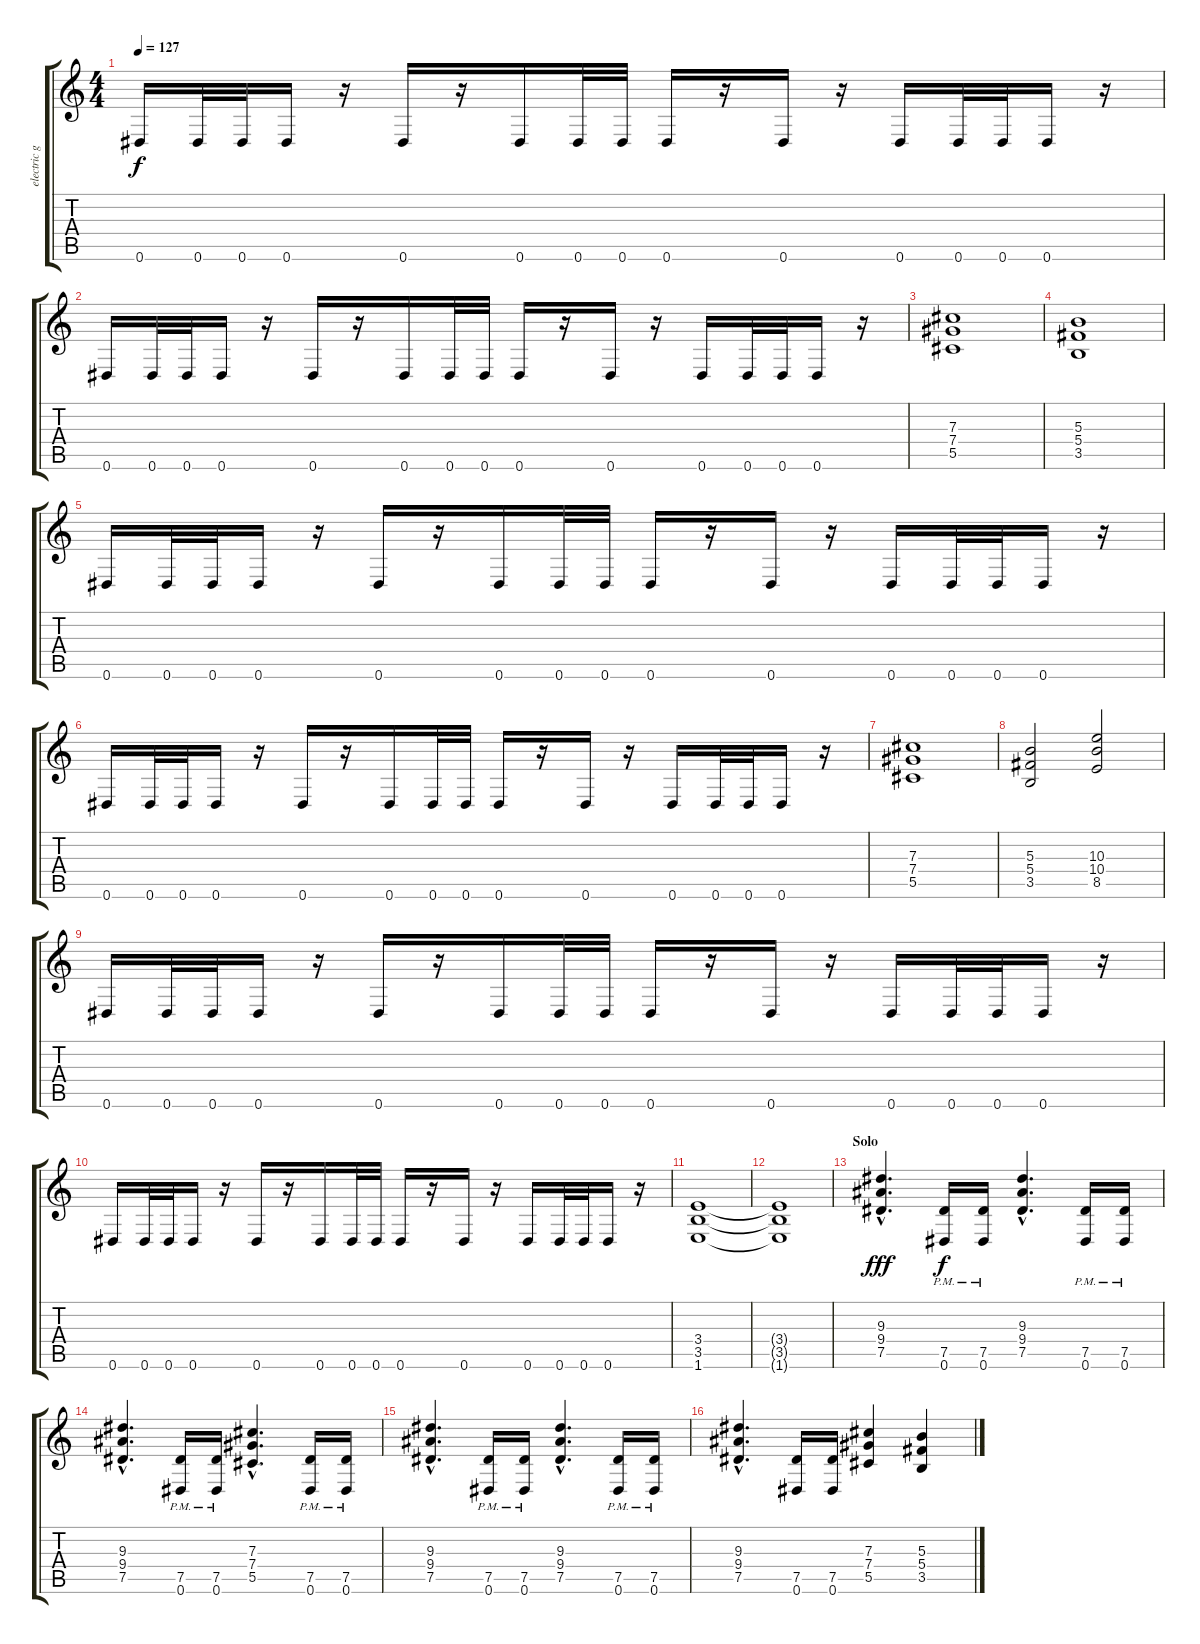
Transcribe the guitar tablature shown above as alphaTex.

\track ("electric guitar I" "electric g") {instrument distortionguitar}
\staff {score tabs}
\tuning (Eb4 Bb3 Gb3 Db3 Ab2 Eb2) {hide}
\ts (4 4)
\tempo 127
\clef g2
\ks c
0.6.16{dy f} 0.6.32 0.6.32 0.6.16 r.16 0.6.16 r.16 0.6.16 0.6.32 0.6.32 0.6.16 r.16 0.6.16 r.16 0.6.16 0.6.32 0.6.32 0.6.16 r.16 |
0.6.16 0.6.32 0.6.32 0.6.16 r.16 0.6.16 r.16 0.6.16 0.6.32 0.6.32 0.6.16 r.16 0.6.16 r.16 0.6.16 0.6.32 0.6.32 0.6.16 r.16 |
(7.3 7.4 5.5).1{volume 13} |
(5.3 5.4 3.5).1 |
0.6.16{volume 16} 0.6.32 0.6.32 0.6.16 r.16 0.6.16 r.16 0.6.16 0.6.32 0.6.32 0.6.16 r.16 0.6.16 r.16 0.6.16 0.6.32 0.6.32 0.6.16 r.16 |
0.6.16 0.6.32 0.6.32 0.6.16 r.16 0.6.16 r.16 0.6.16 0.6.32 0.6.32 0.6.16 r.16 0.6.16 r.16 0.6.16 0.6.32 0.6.32 0.6.16 r.16 |
(7.3 7.4 5.5).1{volume 13} |
(5.3 5.4 3.5).2 (10.3 10.4 8.5).2 |
0.6.16{volume 16} 0.6.32 0.6.32 0.6.16 r.16 0.6.16 r.16 0.6.16 0.6.32 0.6.32 0.6.16 r.16 0.6.16 r.16 0.6.16 0.6.32 0.6.32 0.6.16 r.16 |
0.6.16 0.6.32 0.6.32 0.6.16 r.16 0.6.16 r.16 0.6.16 0.6.32 0.6.32 0.6.16 r.16 0.6.16 r.16 0.6.16 0.6.32 0.6.32 0.6.16 r.16 |
(3.4 3.5 1.6).1 |
(3.4{t} 3.5{t} 1.6{t}).1 |
\section ("" "Solo")
(9.3{hac} 9.4{hac} 7.5{hac}).4{d dy fff volume 9} (7.5 0.6{pm}).16{dy f} (7.5 0.6{pm}).16 (9.3{hac} 9.4{hac} 7.5{hac}).4{d} (7.5 0.6{pm}).16 (7.5 0.6{pm}).16 |
(9.3{hac} 9.4{hac} 7.5{hac}).4{d} (7.5 0.6{pm}).16 (7.5 0.6{pm}).16 (7.3{hac} 7.4{hac} 5.5{hac}).4{d} (7.5 0.6{pm}).16 (7.5 0.6{pm}).16 |
(9.3{hac} 9.4{hac} 7.5{hac}).4{d} (7.5 0.6{pm}).16 (7.5 0.6{pm}).16 (9.3{hac} 9.4{hac} 7.5{hac}).4{d} (7.5 0.6{pm}).16 (7.5 0.6{pm}).16 |
(9.3{hac} 9.4{hac} 7.5{hac}).4{d} (7.5 0.6).16 (7.5 0.6).16 (7.3 7.4 5.5).4 (5.3 5.4 3.5).4
